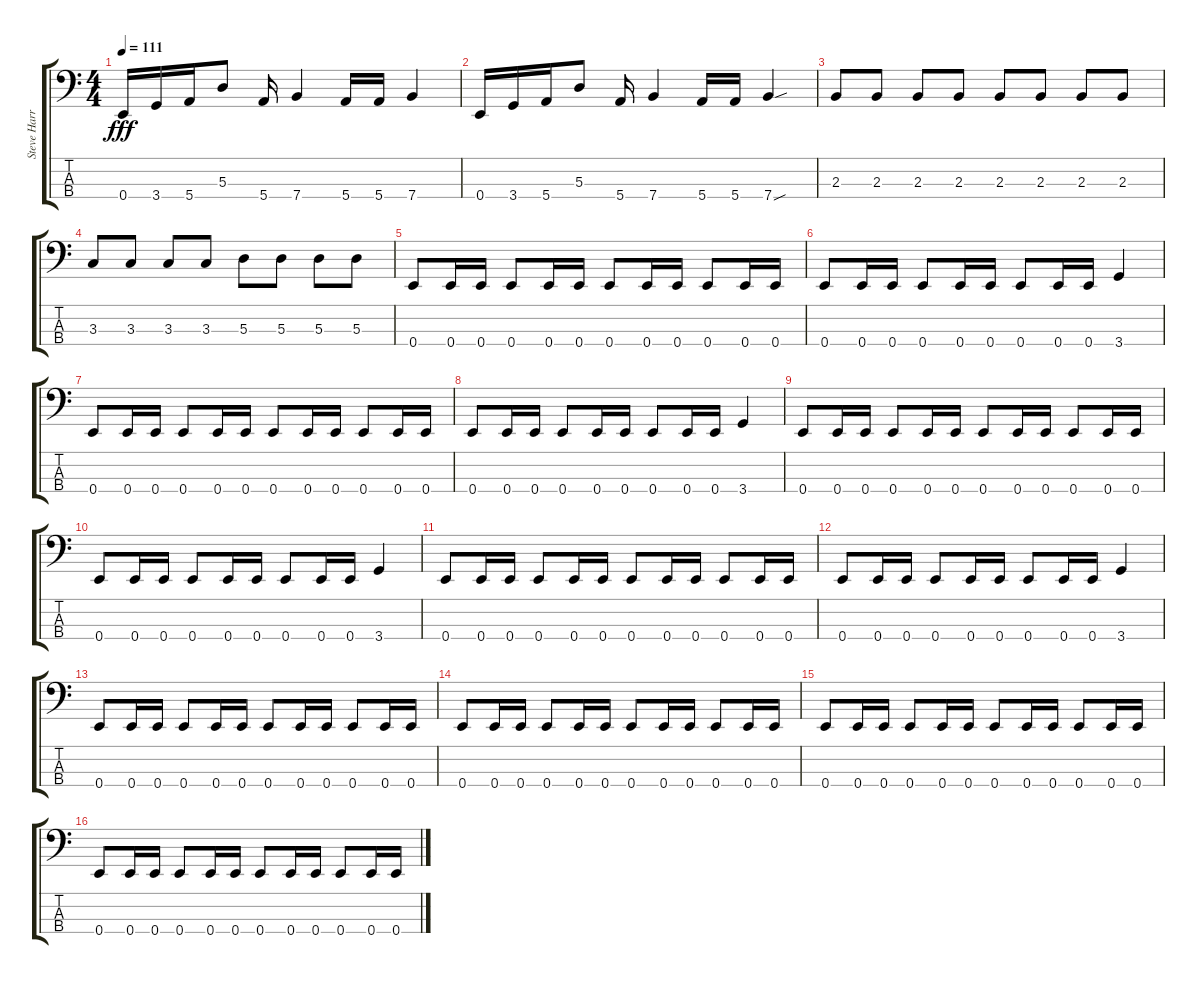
\track ("Steve Harris" "Steve Harr") {instrument electricbasspick}
\staff {score tabs}
\tuning (G2 D2 A1 E1) {hide}
\ts (4 4)
\tempo 111
\clef f4
\ks c
0.4.16{dy fff} 3.4.16 5.4.16 5.3.8 5.4.16 7.4.4 5.4.16 5.4.16 7.4.4 |
0.4.16 3.4.16 5.4.16 5.3.8 5.4.16 7.4.4 5.4.16 5.4.16 7.4{sou}.4 |
2.3.8 2.3.8 2.3.8 2.3.8 2.3.8 2.3.8 2.3.8 2.3.8 |
3.3.8 3.3.8 3.3.8 3.3.8 5.3.8 5.3.8 5.3.8 5.3.8 |
0.4.8 0.4.16 0.4.16 0.4.8 0.4.16 0.4.16 0.4.8 0.4.16 0.4.16 0.4.8 0.4.16 0.4.16 |
0.4.8 0.4.16 0.4.16 0.4.8 0.4.16 0.4.16 0.4.8 0.4.16 0.4.16 3.4.4 |
0.4.8 0.4.16 0.4.16 0.4.8 0.4.16 0.4.16 0.4.8 0.4.16 0.4.16 0.4.8 0.4.16 0.4.16 |
0.4.8 0.4.16 0.4.16 0.4.8 0.4.16 0.4.16 0.4.8 0.4.16 0.4.16 3.4.4 |
0.4.8 0.4.16 0.4.16 0.4.8 0.4.16 0.4.16 0.4.8 0.4.16 0.4.16 0.4.8 0.4.16 0.4.16 |
0.4.8 0.4.16 0.4.16 0.4.8 0.4.16 0.4.16 0.4.8 0.4.16 0.4.16 3.4.4 |
0.4.8 0.4.16 0.4.16 0.4.8 0.4.16 0.4.16 0.4.8 0.4.16 0.4.16 0.4.8 0.4.16 0.4.16 |
0.4.8 0.4.16 0.4.16 0.4.8 0.4.16 0.4.16 0.4.8 0.4.16 0.4.16 3.4.4 |
0.4.8 0.4.16 0.4.16 0.4.8 0.4.16 0.4.16 0.4.8 0.4.16 0.4.16 0.4.8 0.4.16 0.4.16 |
0.4.8 0.4.16 0.4.16 0.4.8 0.4.16 0.4.16 0.4.8 0.4.16 0.4.16 0.4.8 0.4.16 0.4.16 |
0.4.8 0.4.16 0.4.16 0.4.8 0.4.16 0.4.16 0.4.8 0.4.16 0.4.16 0.4.8 0.4.16 0.4.16 |
0.4.8 0.4.16 0.4.16 0.4.8 0.4.16 0.4.16 0.4.8 0.4.16 0.4.16 0.4.8 0.4.16 0.4.16
